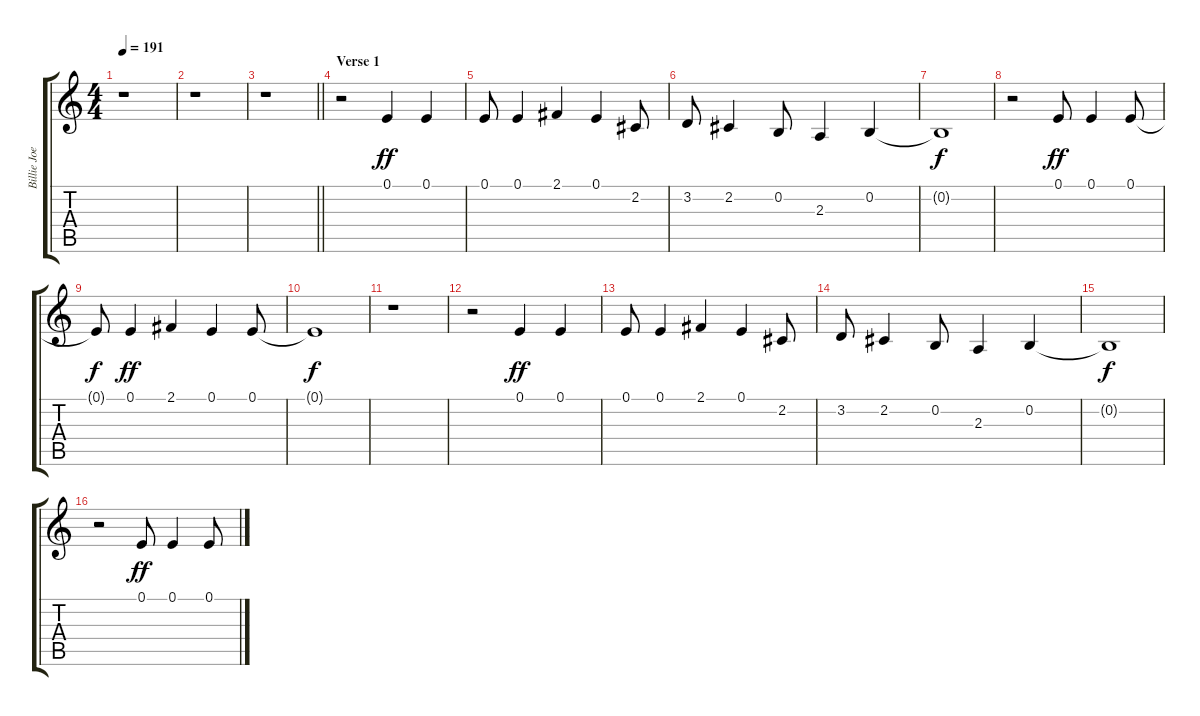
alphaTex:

\track ("Billie Joe Armstrong (Vocals)" "Billie Joe") {instrument sopranosax}
\staff {score tabs}
\tuning (E4 B3 G3 D3 A2 E2) {hide}
\ts (4 4)
\tempo 191
\clef g2
\ks c
r.1{dy ff} |
r.1 |
\barLineRight lightlight
r.1 |
\section ("" "Verse 1")
r.2 0.1.4 0.1.4 |
0.1.8 0.1.4 2.1.4 0.1.4 2.2.8 |
3.2.8 2.2.4 0.2.8 2.3.4 0.2.4 |
0.2{t}.1{dy f} |
r.2 0.1.8{dy ff} 0.1.4 0.1.8 |
0.1{t}.8{dy f} 0.1.4{dy ff} 2.1.4 0.1.4 0.1.8 |
0.1{t}.1{dy f} |
r.1 |
r.2 0.1.4{dy ff} 0.1.4 |
0.1.8 0.1.4 2.1.4 0.1.4 2.2.8 |
3.2.8 2.2.4 0.2.8 2.3.4 0.2.4 |
0.2{t}.1{dy f} |
r.2 0.1.8{dy ff} 0.1.4 0.1.8
